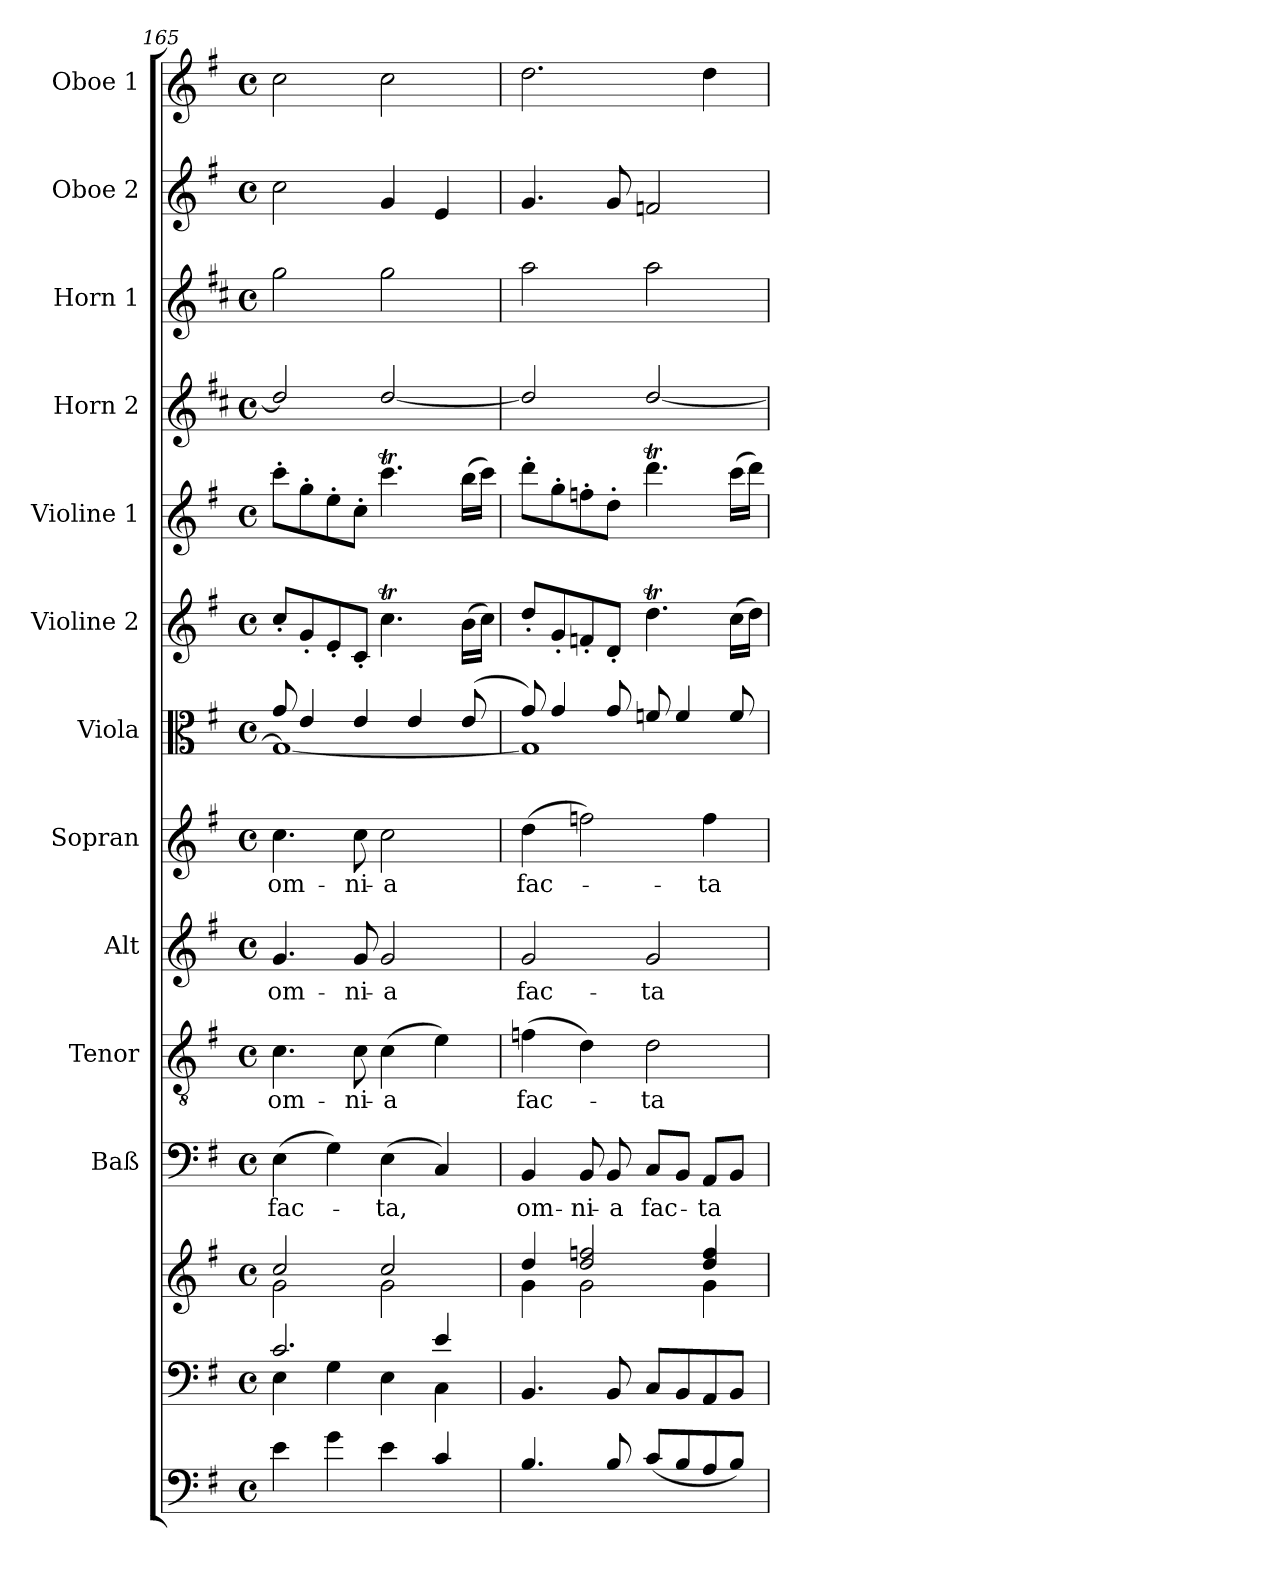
**kern	**kern	**kern	**kern	**text	**kern	**text	**kern	**text	**kern	**text	**kern	**kern	**kern	**kern	**kern	**kern	**kern
*part13	*part12	*part12	*part11	*part11	*part10	*part10	*part9	*part9	*part8	*part8	*part7	*part6	*part5	*part4	*part3	*part2	*part1
*staff14	*staff13	*staff12	*staff11	*staff11	*staff10	*staff10	*staff9	*staff9	*staff8	*staff8	*staff7	*staff6	*staff5	*staff4	*staff3	*staff2	*staff1
*	*	*	*I"Baß	*	*I"Tenor	*	*I"Alt	*	*I"Sopran	*	*I"Viola	*I"Violine 2	*I"Violine 1	*I"Horn 2	*I"Horn 1	*I"Oboe 2	*I"Oboe 1
*	*	*	*I'Baß	*	*I'Ten	*	*I'Alt	*	*I'Sop	*	*I'Vla.	*I'Vln. 2	*I'Vln. 1	*I'Hrn. 2	*I'Hrn. 1	*I'Ob. 2	*I'Ob. 1
*clefF4	*clefF4	*clefG2	*clefF4	*	*clefGv2	*	*clefG2	*	*clefG2	*	*clefC3	*clefG2	*clefG2	*clefG2	*clefG2	*clefG2	*clefG2
*ITrd7c12	*	*	*	*	*	*	*	*	*	*	*	*	*	*ITrd4c7	*ITrd4c7	*	*
*k[f#]	*k[f#]	*k[f#]	*k[f#]	*	*k[f#]	*	*k[f#]	*	*k[f#]	*	*k[f#]	*k[f#]	*k[f#]	*k[f#]	*k[f#]	*k[f#]	*k[f#]
*G:	*G:	*G:	*G:	*	*G:	*	*G:	*	*G:	*	*G:	*G:	*G:	*G:	*G:	*G:	*G:
*M4/4	*M4/4	*M4/4	*M4/4	*	*M4/4	*	*M4/4	*	*M4/4	*	*M4/4	*M4/4	*M4/4	*M4/4	*M4/4	*M4/4	*M4/4
*met(c)	*met(c)	*met(c)	*met(c)	*	*met(c)	*	*met(c)	*	*met(c)	*	*met(c)	*met(c)	*met(c)	*met(c)	*met(c)	*met(c)	*met(c)
=165	=165	=165	=165	=165	=165	=165	=165	=165	=165	=165	=165	=165	=165	=165	=165	=165	=165
*	*^	*^	*	*	*	*	*	*	*	*	*	*	*	*	*	*	*
!	!	!	!	!	!	!LO:LY:b	!	!LO:LY:b	!	!LO:LY:b	!	!LO:LY:b	!	!	!	!	!	!	!
*	*	*	*	*	*	*	*	*	*	*	*	*	*^	*	*	*	*	*	*
4E\	2.c/	4E\	2cc/	2g\	(>4E\	fac-	4.c\	om-	4.g/	om-	4.cc\	om-	8g/	1G_	8cc'</L	8ccc'>\L	2g/]	2cc\	2cc\	2cc\
.	.	.	.	.	.	.	.	.	.	.	.	.	4e/	.	8g'</	8gg'>\	.	.	.	.
4G\	.	4G\	.	.	4G\)	.	.	.	.	.	.	.	.	.	8e'</	8ee'>\	.	.	.	.
!	!	!	!	!	!	!	!	!LO:LY:b	!	!LO:LY:b	!	!LO:LY:b	!	!	!	!	!	!	!	!
.	.	.	.	.	.	.	8c\	-ni-	8g/	-ni-	8cc\	-ni-	4e/	.	8c'</J	8cc'>\J	.	.	.	.
!	!	!	!	!	!	!LO:LY:b	!	!LO:LY:b	!	!LO:LY:b	!	!LO:LY:b	!	!	!	!	!	!	!	!
4E\	.	4E\	2cc/	2g\	(>4E\	-ta,	(>4c\	-a	2g/	-a	2cc\	-a	.	.	4.ccT\	4.cccT\	[2g/	2cc\	4g/	2cc\
.	.	.	.	.	.	.	.	.	.	.	.	.	4e/	.	.	.	.	.	.	.
4C/	4e/	4C\	.	.	4C/)	.	4e\)	.	.	.	.	.	.	.	.	.	.	.	4e/	.
.	.	.	.	.	.	.	.	.	.	.	.	.	(8e/	.	(>16b\LL	(>16bb\LL	.	.	.	.
.	.	.	.	.	.	.	.	.	.	.	.	.	.	.	16cc\JJ)	16ccc\JJ)	.	.	.	.
*	*v	*v	*	*	*	*	*	*	*	*	*	*	*	*	*	*	*	*	*	*
=166	=166	=166	=166	=166	=166	=166	=166	=166	=166	=166	=166	=166	=166	=166	=166	=166	=166	=166	=166
!	!	!	!	!	!LO:LY:b	!	!LO:LY:b	!	!LO:LY:b	!	!LO:LY:b	!	!	!	!	!	!	!	!
4.BB/	4.BB/	4dd/	4g\	4BB/	om-	(>4fn\	fac-	2g/	fac-	(>4dd\	fac-	8g/)	1G]	8dd'</L	8ddd'>\L	2g/]	2dd\	4.g/	2.dd\
.	.	.	.	.	.	.	.	.	.	.	.	4g/	.	8g'</	8gg'>\	.	.	.	.
!	!	!	!	!	!LO:LY:b	!	!	!	!	!	!	!	!	!	!	!	!	!	!
.	.	2dd/ 2ffn/	2g\	8BB/	-ni-	4d\)	.	.	.	2ffn\)	.	.	.	8fn'</	8ffn'>\	.	.	.	.
!	!	!	!	!	!LO:LY:b	!	!	!	!	!	!	!	!	!	!	!	!	!	!
8BB/	8BB/	.	.	8BB/	-a	.	.	.	.	.	.	8g/	.	8d'</J	8dd'>\J	.	.	8g/	.
!	!	!	!	!	!LO:LY:b	!	!LO:LY:b	!	!LO:LY:b	!	!	!	!	!	!	!	!	!	!
(<8C/L	8C/L	.	.	8C/L	fac-	2d\	-ta	2g/	-ta	.	.	8fn/	.	4.ddT\	4.dddT\	[2g/	2dd\	2fn/	.
8BB/	8BB/	.	.	8BB/J	.	.	.	.	.	.	.	4f/	.	.	.	.	.	.	.
!	!	!	!	!	!LO:LY:b	!	!	!	!	!	!LO:LY:b	!	!	!	!	!	!	!	!
8AA/	8AA/	4dd/ 4ff/	4g\	8AA/L	-ta	.	.	.	.	4ff\	-ta	.	.	.	.	.	.	.	4dd\
8BB/J)	8BB/J	.	.	8BB/J	.	.	.	.	.	.	.	8f/	.	(>16cc\LL	(>16ccc\LL	.	.	.	.
.	.	.	.	.	.	.	.	.	.	.	.	.	.	16dd\JJ)	16ddd\JJ)	.	.	.	.
*	*	*v	*v	*	*	*	*	*	*	*	*	*v	*v	*	*	*	*	*	*
=	=	=	=	=	=	=	=	=	=	=	=	=	=	=	=	=	=
*-	*-	*-	*-	*-	*-	*-	*-	*-	*-	*-	*-	*-	*-	*-	*-	*-	*-
